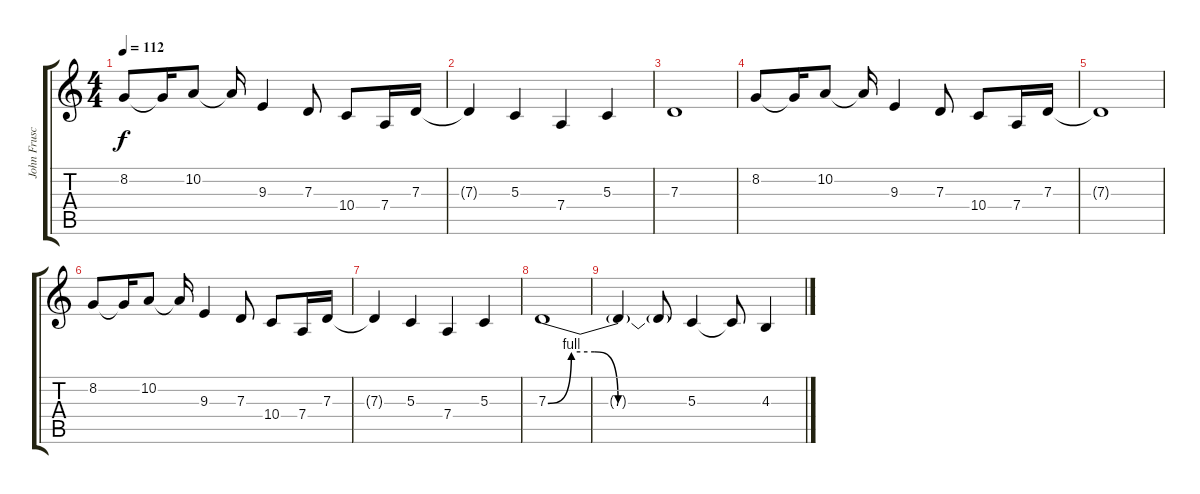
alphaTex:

\track ("John Frusciante" "John Frusc") {instrument piccolo}
\staff {score tabs}
\tuning (E4 B3 G3 D3 A2 E2) {hide}
\ts (4 4)
\tempo 112
\clef g2
\ks c
8.2.8{dy f} 8.2{t}.16 10.2.8 10.2{t}.16 9.3.4 7.3.8 10.4.8 7.4.16 7.3.16 |
7.3{t}.4 5.3.4 7.4.4 5.3.4 |
7.3.1 |
8.2.8 8.2{t}.16 10.2.8 10.2{t}.16 9.3.4 7.3.8 10.4.8 7.4.16 7.3.16 |
7.3{t}.1 |
8.2.8 8.2{t}.16 10.2.8 10.2{t}.16 9.3.4 7.3.8 10.4.8 7.4.16 7.3.16 |
7.3{t}.4 5.3.4 7.4.4 5.3.4 |
7.3{be (custom 0 0 10 4 20 4 30 0 60 0)}.1 |
7.3{t}.4 7.3{t}.8 5.3.4 5.3{t}.8 4.3.4
